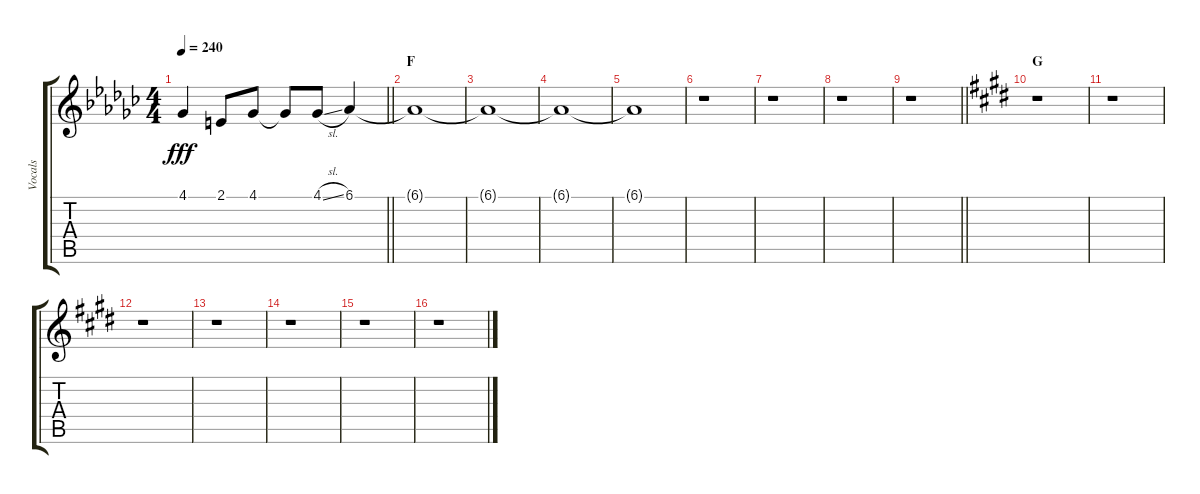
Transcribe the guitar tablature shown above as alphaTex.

\track ("Vocals" "Vocals") {instrument voiceoohs}
\staff {score tabs}
\tuning (D4 A3 F3 C3 G2 D2) {hide}
\ts (4 4)
\tempo 240
\clef g2
\barLineRight lightlight
\ks gb
4.1.4{dy fff} 2.1.8 4.1.8 4.1{t}.8 4.1{sl}.8 6.1.4 |
\section ("" "F")
6.1{t}.1 |
6.1{t}.1 |
6.1{t}.1 |
6.1{t}.1 |
r.1 |
r.1 |
r.1 |
\barLineRight lightlight
r.1 |
\section ("" "G")
\ks e
r.1 |
r.1 |
r.1 |
r.1 |
r.1 |
r.1 |
r.1
